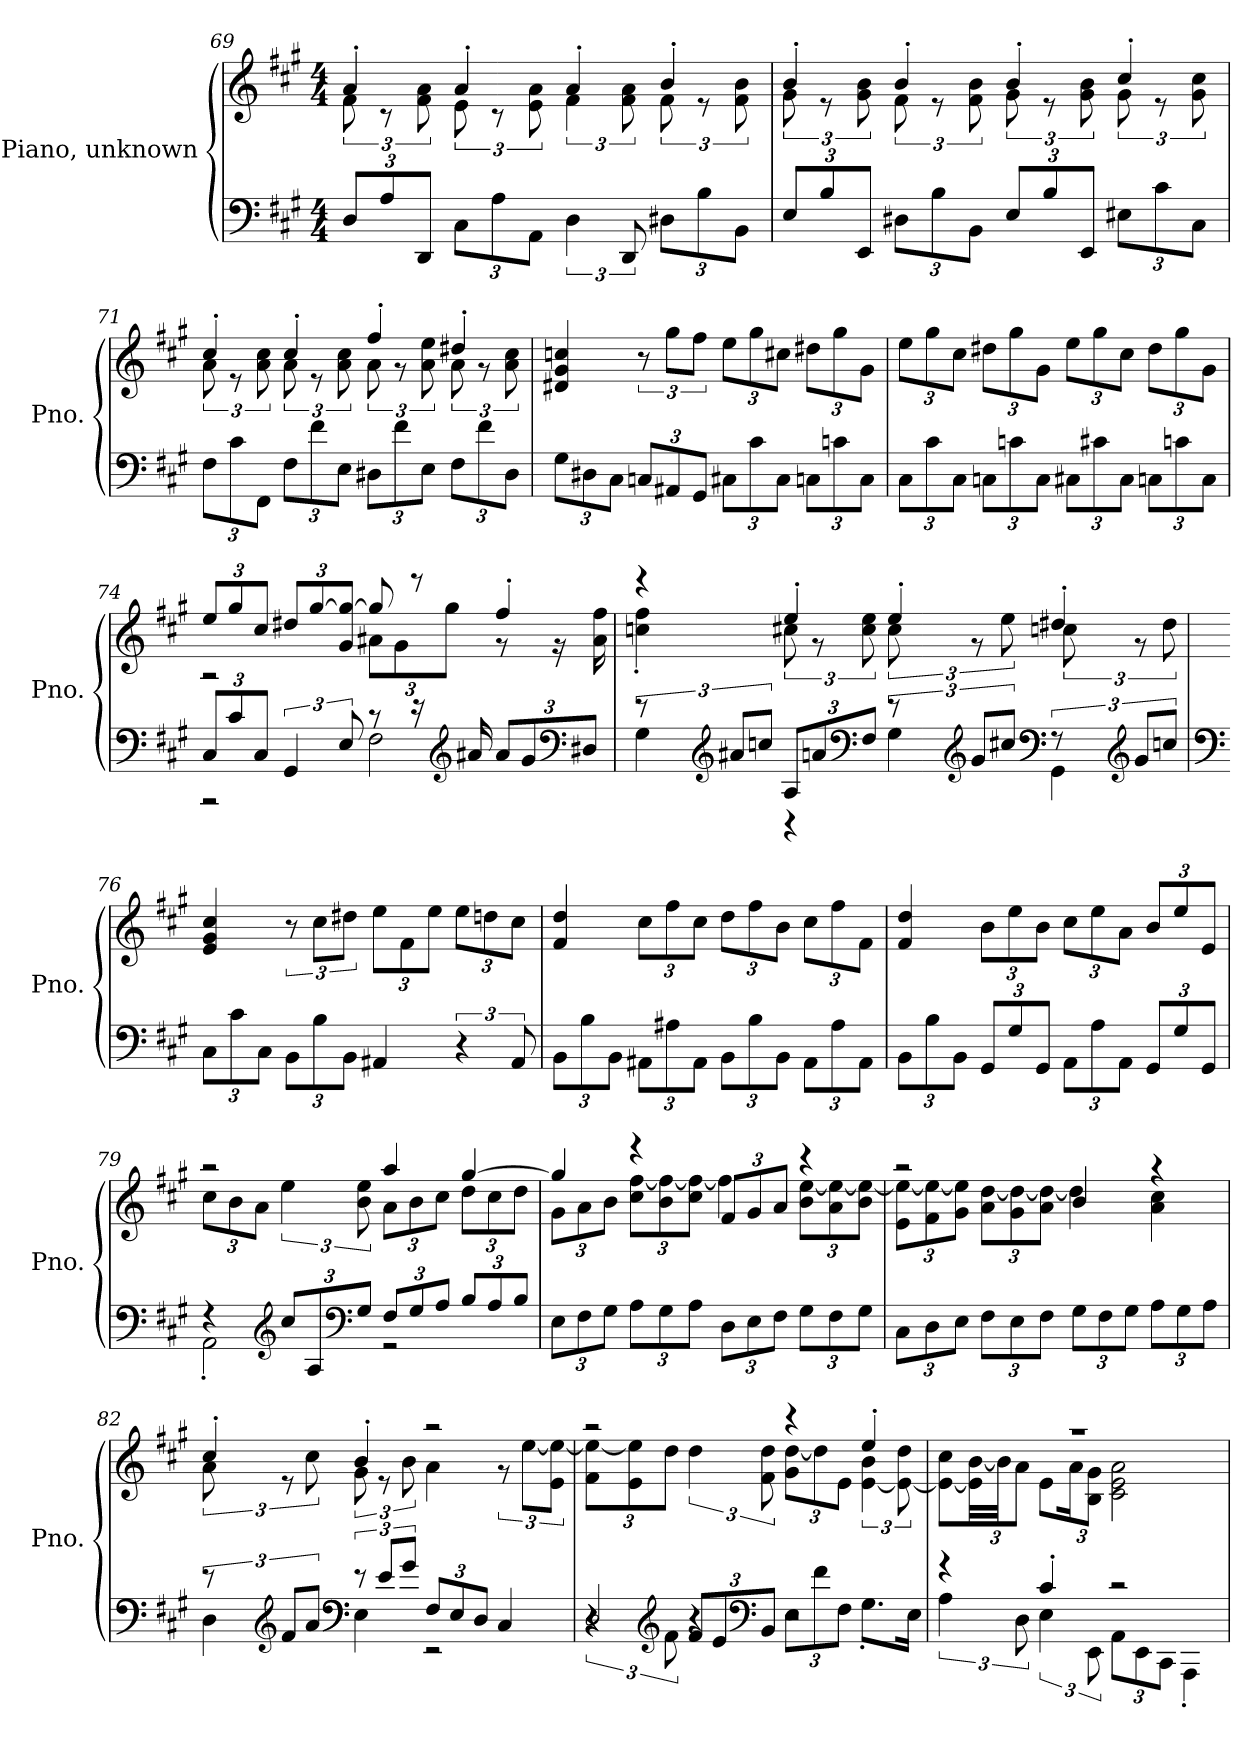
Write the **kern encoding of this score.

**kern	**kern
*part1	*part1
*staff2	*staff1
*I"Piano, unknown	*
*I'Pno.	*
!!LO:LB:g=z
*clefF4	*clefG2
*k[f#c#g#]	*k[f#c#g#]
*M4/4	*M4/4
*Xbrackettup	*
=69	=69
*	*^
12D/L	4a'/	12f#\
12A/	.	12r
12DD/J	.	12f#\ 12a\
12C#\L	4a'/	12e\
12A\	.	12r
12AA\J	.	12e\ 12a\
*brackettup	*	*
6D\	4a'/	6f#\
12DD/	.	12f#\ 12a\
*Xbrackettup	*	*
12D#X\L	4b'/	12f#\
12B\	.	12r
12BB\J	.	12f#\ 12b\
=70	=70	=70
12E/L	4b'/	12g#\
12B/	.	12r
12EE/J	.	12g#\ 12b\
12D#X\L	4b'/	12f#\
12B\	.	12r
12BB\J	.	12f#\ 12b\
12E/L	4b'/	12g#\
12B/	.	12r
12EE/J	.	12g#\ 12b\
12E#X\L	4cc#'/	12g#\
12c#\	.	12r
12C#\J	.	12g#\ 12cc#\
=71	=71	=71
12F#\L	4cc#'/	12a\
12c#\	.	12r
12FF#\J	.	12a\ 12cc#\
12F#\L	4cc#'/	12a\
12f#\	.	12r
12E\J	.	12a\ 12cc#\
12D#X\L	4ff#'/	12a\
12f#\	.	12r
12E\J	.	12a\ 12ee\
12F#\L	4dd#X'/	12a\
12f#\	.	12r
12D#\J	.	12a\ 12cc#\
*	*v	*v
!!LO:LB:g=z
=72	=72
12G#\L	4d#X/ 4g#/ 4ccn/
12D#X\	.
12C#\J	.
12Cn/L	12r
12AA#X/	12gg#\L
12GG#/J	12ff#\J
*	*Xbrackettup
12C#X\L	12ee\L
12c#\	12gg#\
12C#\J	12cc#X\J
12Cn\L	12dd#X\L
12cn\	12gg#\
12C\J	12g#\J
=73	=73
12C#\L	12ee\L
12c#\	12gg#\
12C#\J	12cc#\J
12Cn\L	12dd#X\L
12cn\	12gg#\
12C\J	12g#\J
12C#X\L	12ee\L
12c#X\	12gg#\
12C#\J	12cc#\J
12Cn\L	12dd#\L
12cn\	12gg#\
12C\J	12g#\J
!!LO:LB:g=z
=74	=74
*^	*^
12C#/L	2r	12ee/L	2r
12c#/	.	12gg#/	.
12C#/J	.	12cc#/J	.
*brackettup	*	*	*
6GG#/	.	12dd#X/L	.
.	.	[12gg#/	.
12E/	.	12g#/ 12gg#/_J	.
8r	2F#\	8gg#/]	12a#X\L
.	.	.	12g#\
16r	.	8r	.
.	.	.	12gg#\J
*clefG2	*	*	*
16a#X/	.	.	.
*Xbrackettup	*	*	*
12a#/L	.	4ff#'/	8r
12g#/	.	.	.
.	.	.	16r
*clefF4	*	*	*
12D#X/J	.	.	.
.	.	.	16a#\ 16ff#\
!!LO:PB:g=z	!!
=75	=75	=75	=75
*brackettup	*	*	*
12r	4G#\	4r	4ccn\' 4ff#\'
*clefG2	*	*	*
12a#X/L	.	.	.
12ccn/J	.	.	.
*Xbrackettup	*	*	*brackettup
12A/L	4r	4ee'/	12cc#X\
12an/	.	.	12r
*clefF4	*	*	*
12F#/J	.	.	12cc#\ 12ee\
*brackettup	*	*	*
12r	4G#\	4ee'/	12cc#\
*clefG2	*	*	*
12g#/L	.	.	12r
12cc#X/J	.	.	12ee\
*clefF4	*	*	*
12r	4GG#\	4dd#X'/	12ccn\
*clefG2	*	*	*
12g#/L	.	.	12r
12ccn/J	.	.	12dd#\
*v	*v	*	*
*	*v	*v
=76	=76
*clefF4	*
*Xbrackettup	*
12C#\L	4e/ 4g#/ 4cc#/
12c#\	.
12C#\J	.
12BB\L	12r
12B\	12cc#\L
12BB\J	12dd#X\J
*	*Xbrackettup
4AA#X/	12ee\L
.	12f#\
.	12ee\J
*brackettup	*
6r	12ee\L
.	12ddn\
12AA#/	12cc#\J
!!LO:LB:g=z
=77	=77
*Xbrackettup	*
12BB\L	4f#/ 4dd/
12B\	.
12BB\J	.
12AA#X\L	12cc#\L
12A#X\	12ff#\
12AA#\J	12cc#\J
12BB\L	12dd\L
12B\	12ff#\
12BB\J	12b\J
12AA#\L	12cc#\L
12A#\	12ff#\
12AA#\J	12f#\J
=78	=78
12BB\L	4f#/ 4dd/
12B\	.
12BB\J	.
12GG#/L	12b\L
12G#/	12ee\
12GG#/J	12b\J
12AA\L	12cc#\L
12A\	12ee\
12AA\J	12a\J
12GG#/L	12b/L
12G#/	12ee/
12GG#/J	12e/J
=79	=79
*^	*^
4r	2AA'\	2r	12cc#\L
.	.	.	12b\
.	.	.	12a\J
*clefG2	*	*	*
*	*	*	*brackettup
12cc#/L	.	.	6ee\
12A/	.	.	.
*clefF4	*	*	*
12G#/J	.	.	12b\ 12ee\
*	*	*	*Xbrackettup
12F#/L	2r	4aa/	12a\L
12G#/	.	.	12b\
12A/J	.	.	12cc#\J
12B/L	.	[4gg#/	12dd\L
12A/	.	.	12cc#\
12B/J	.	.	12dd\J
*v	*v	*	*
!!LO:LB:g=z	!!
=80	=80	=80
12E\L	4gg#/]	12g#\L
12F#\	.	12a\
12G#\J	.	12b\J
12A\L	4r	12cc#\ [12ff#\L
12G#\	.	12b\ 12ff#\_
12A\J	.	12cc#\ 12ff#\_J
12D\L	12f#/L	4ff#\]
12E\	12g#/	.
12F#\J	12a/J	.
12G#\L	4r	12b\ [12ee\L
12F#\	.	12a\ 12ee\_
12G#\J	.	12b\ 12ee\_J
=81	=81	=81
12C#\L	2r	12e\ 12ee\_L
12D\	.	12f#\ 12ee\_
12E\J	.	12g#\ 12ee\]J
12F#\L	.	12a\ [12dd\L
12E\	.	12g#\ 12dd\_
12F#\J	.	12a\ 12dd\_J
12G#\L	4b/	4dd\]
12F#\	.	.
12G#\J	.	.
12A\L	4r	4a\ 4cc#\
12G#\	.	.
12A\J	.	.
!!LO:LB:g=z	!!
=82	=82	=82
*brackettup	*	*brackettup
*^	*	*
12r	4D\	4cc#'/	12a\
*clefG2	*	*	*
12f#/L	.	.	12r
12a/J	.	.	12cc#\
*clefF4	*	*	*
12r	4E\	4b'/	12g#\
12e/L	.	.	12r
12g#/J	.	.	12b\
*Xbrackettup	*	*	*
12F#/L	2r	2r	4a\
12E/	.	.	.
12D/J	.	.	.
4C#/	.	.	12r
.	.	.	[12ee\L
.	.	.	12e\ 12ee\_J
=83	=83	=83	=83
*	*brackettup	*	*Xbrackettup
*	*^	*	*
4r	6r	2D/	2r	12f#\ 12ee\_L
.	.	.	.	12e\ 12ee\]
*clefG2	*	*	*	*
.	12f#\	.	.	12dd\J
*Xbrackettup	*	*	*	*brackettup
12f#/L	4r	.	.	6dd\
12e/	.	.	.	.
*clefF4	*	*	*	*
12BB/J	.	.	.	12f#\ 12dd\
*	*	*	*	*Xbrackettup
2r	12E\L	2r	4r	12g#\ [12dd\L
.	12f#\	.	.	12dd\]
.	12F#\J	.	.	12e\J
*	*	*	*	*brackettup
.	8.G#'\L	.	4ee'/	[6e\ 6b\
.	.	.	.	12e\_ 12dd\
.	16E\Jk	.	.	.
*	*v	*v	*	*
!!LO:LB:g=z	!!
=84	=84	=84	=84
*	*brackettup	*	*
4r	6A\	1r	8e\_ 8cc#\L
*	*	*	*Xbrackettup
.	.	.	48e\] [48b\LL
.	.	.	48b\JJ]
.	12D\	.	12a\J
4c#'/	6E\	.	8e\L
.	.	.	24a\K
.	12EE\	.	12B\ 12g#\J
*	*Xbrackettup	*	*
2r	12AA\L	.	2c#\ 2e\ 2a\
.	12EE\	.	.
.	12CC#\J	.	.
.	4AAA'\	.	.
*v	*v	*	*
*	*v	*v
=	=
*-	*-
